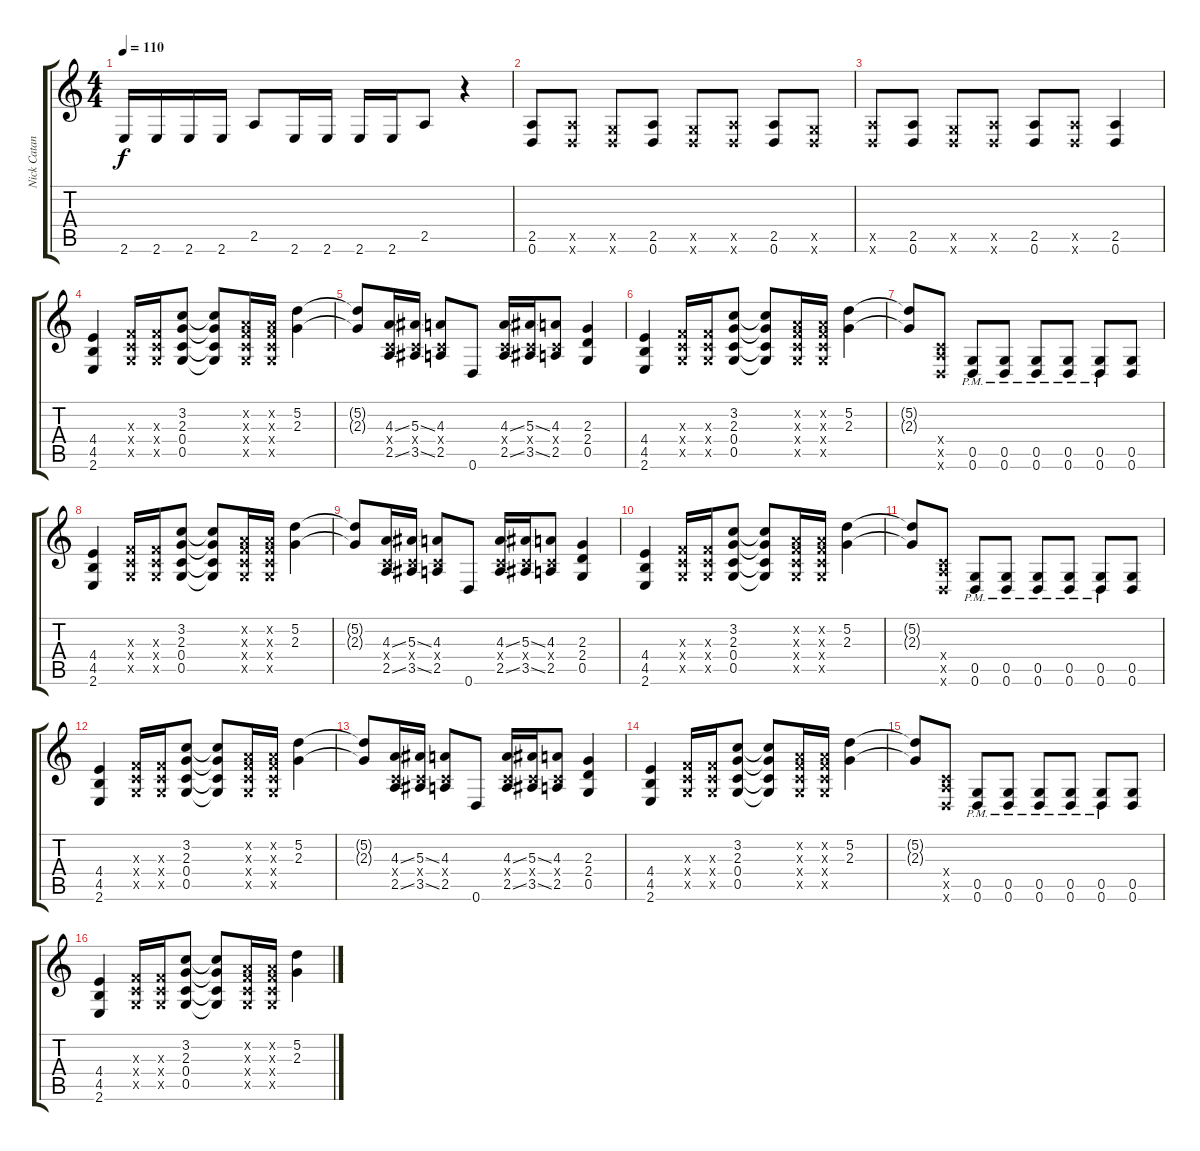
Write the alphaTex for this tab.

\track ("Nick Catanese" "Nick Catan") {instrument overdrivenguitar}
\staff {score tabs}
\tuning (D4 A3 F3 C3 G2 D2) {hide}
\ts (4 4)
\tempo 110
\clef g2
\ks c
2.6.16{dy f} 2.6.16 2.6.16 2.6.16 2.5.8 2.6.16 2.6.16 2.6.16 2.6.16 2.5.8 r.4 |
(2.5 0.6).8 (2.5{x} 0.6{x}).8 (0.5{x} 0.6{x}).8 (2.5 0.6).8 (0.5{x} 0.6{x}).8 (2.5{x} 0.6{x}).8 (2.5 0.6).8 (0.5{x} 0.6{x}).8 |
(2.5{x} 0.6{x}).8 (2.5 0.6).8 (0.5{x} 0.6{x}).8 (2.5{x} 0.6{x}).8 (2.5 0.6).8 (2.5{x} 0.6{x}).8 (2.5 0.6).4 |
(4.4 4.5 2.6).4 (0.3{x} 0.4{x} 0.5{x}).16 (0.3{x} 0.4{x} 0.5{x}).16 (3.2 2.3 0.4 0.5).8 (3.2{t} 2.3{t} 0.4{t} 0.5{t}).8 (0.2{x} 0.3{x} 0.4{x} 0.5{x}).16 (0.2{x} 0.3{x} 0.4{x} 0.5{x}).16 (5.2 2.3).4 |
(5.2{t} 2.3{t}).8 (4.3{ss} 0.4{x} 2.5{ss}).16 (5.3{ss} 0.4{x} 3.5{ss}).16 (4.3 0.4{x} 2.5).8 0.6.8 (4.3{ss} 0.4{x} 2.5{ss}).16 (5.3{ss} 0.4{x} 3.5{ss}).16 (4.3 0.4{x} 2.5).8 (2.3 2.4 0.5).4 |
(4.4 4.5 2.6).4 (0.3{x} 0.4{x} 0.5{x}).16 (0.3{x} 0.4{x} 0.5{x}).16 (3.2 2.3 0.4 0.5).8 (3.2{t} 2.3{t} 0.4{t} 0.5{t}).8 (0.2{x} 0.3{x} 0.4{x} 0.5{x}).16 (0.2{x} 0.3{x} 0.4{x} 0.5{x}).16 (5.2 2.3).4 |
(5.2{t} 2.3{t}).8 (0.4{x} 2.5{x} 0.6{x}).8 (0.5{pm} 0.6{pm}).8 (0.5{pm} 0.6{pm}).8 (0.5{pm} 0.6{pm}).8 (0.5{pm} 0.6{pm}).8 (0.5{pm} 0.6{pm}).8 (0.5 0.6).8 |
(4.4 4.5 2.6).4 (0.3{x} 0.4{x} 0.5{x}).16 (0.3{x} 0.4{x} 0.5{x}).16 (3.2 2.3 0.4 0.5).8 (3.2{t} 2.3{t} 0.4{t} 0.5{t}).8 (0.2{x} 0.3{x} 0.4{x} 0.5{x}).16 (0.2{x} 0.3{x} 0.4{x} 0.5{x}).16 (5.2 2.3).4 |
(5.2{t} 2.3{t}).8 (4.3{ss} 0.4{x} 2.5{ss}).16 (5.3{ss} 0.4{x} 3.5{ss}).16 (4.3 0.4{x} 2.5).8 0.6.8 (4.3{ss} 0.4{x} 2.5{ss}).16 (5.3{ss} 0.4{x} 3.5{ss}).16 (4.3 0.4{x} 2.5).8 (2.3 2.4 0.5).4 |
(4.4 4.5 2.6).4 (0.3{x} 0.4{x} 0.5{x}).16 (0.3{x} 0.4{x} 0.5{x}).16 (3.2 2.3 0.4 0.5).8 (3.2{t} 2.3{t} 0.4{t} 0.5{t}).8 (0.2{x} 0.3{x} 0.4{x} 0.5{x}).16 (0.2{x} 0.3{x} 0.4{x} 0.5{x}).16 (5.2 2.3).4 |
(5.2{t} 2.3{t}).8 (0.4{x} 2.5{x} 0.6{x}).8 (0.5{pm} 0.6{pm}).8 (0.5{pm} 0.6{pm}).8 (0.5{pm} 0.6{pm}).8 (0.5{pm} 0.6{pm}).8 (0.5{pm} 0.6{pm}).8 (0.5 0.6).8 |
(4.4 4.5 2.6).4 (0.3{x} 0.4{x} 0.5{x}).16 (0.3{x} 0.4{x} 0.5{x}).16 (3.2 2.3 0.4 0.5).8 (3.2{t} 2.3{t} 0.4{t} 0.5{t}).8 (0.2{x} 0.3{x} 0.4{x} 0.5{x}).16 (0.2{x} 0.3{x} 0.4{x} 0.5{x}).16 (5.2 2.3).4 |
(5.2{t} 2.3{t}).8 (4.3{ss} 0.4{x} 2.5{ss}).16 (5.3{ss} 0.4{x} 3.5{ss}).16 (4.3 0.4{x} 2.5).8 0.6.8 (4.3{ss} 0.4{x} 2.5{ss}).16 (5.3{ss} 0.4{x} 3.5{ss}).16 (4.3 0.4{x} 2.5).8 (2.3 2.4 0.5).4 |
(4.4 4.5 2.6).4 (0.3{x} 0.4{x} 0.5{x}).16 (0.3{x} 0.4{x} 0.5{x}).16 (3.2 2.3 0.4 0.5).8 (3.2{t} 2.3{t} 0.4{t} 0.5{t}).8 (0.2{x} 0.3{x} 0.4{x} 0.5{x}).16 (0.2{x} 0.3{x} 0.4{x} 0.5{x}).16 (5.2 2.3).4 |
(5.2{t} 2.3{t}).8 (0.4{x} 2.5{x} 0.6{x}).8 (0.5{pm} 0.6{pm}).8 (0.5{pm} 0.6{pm}).8 (0.5{pm} 0.6{pm}).8 (0.5{pm} 0.6{pm}).8 (0.5{pm} 0.6{pm}).8 (0.5 0.6).8 |
(4.4 4.5 2.6).4 (0.3{x} 0.4{x} 0.5{x}).16 (0.3{x} 0.4{x} 0.5{x}).16 (3.2 2.3 0.4 0.5).8 (3.2{t} 2.3{t} 0.4{t} 0.5{t}).8 (0.2{x} 0.3{x} 0.4{x} 0.5{x}).16 (0.2{x} 0.3{x} 0.4{x} 0.5{x}).16 (5.2 2.3).4
